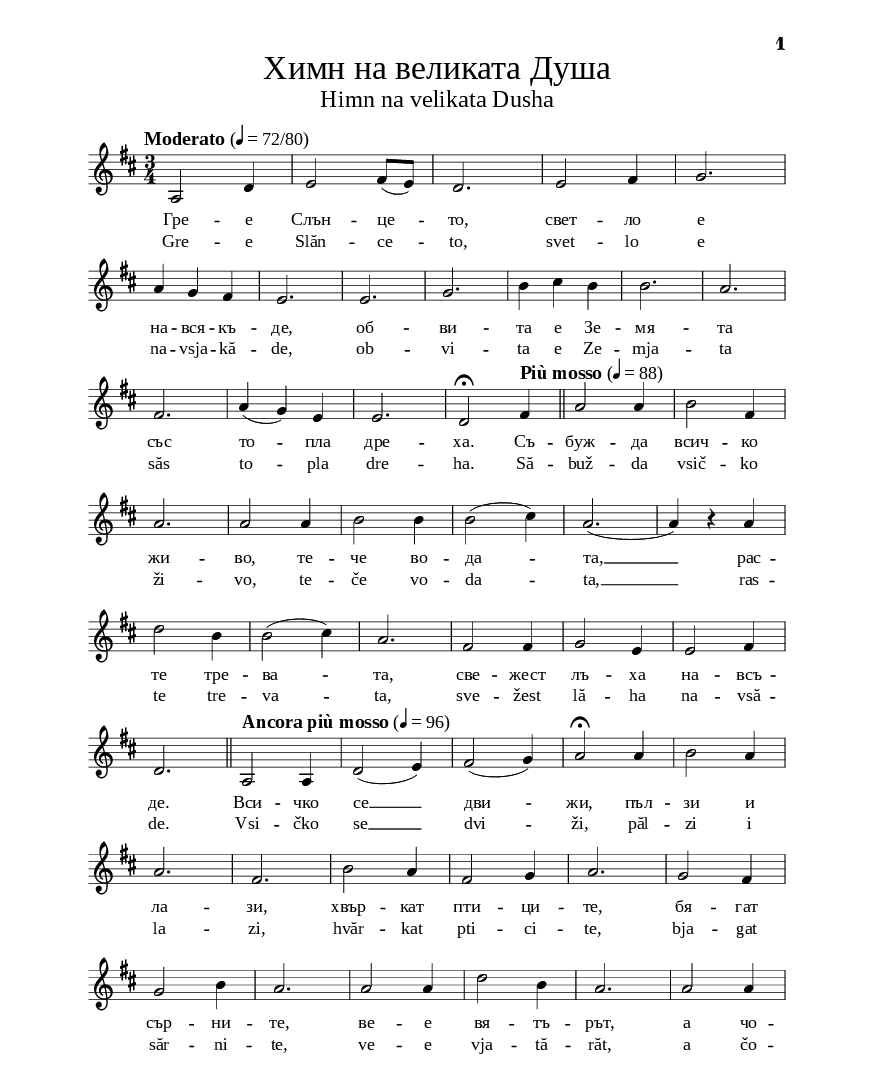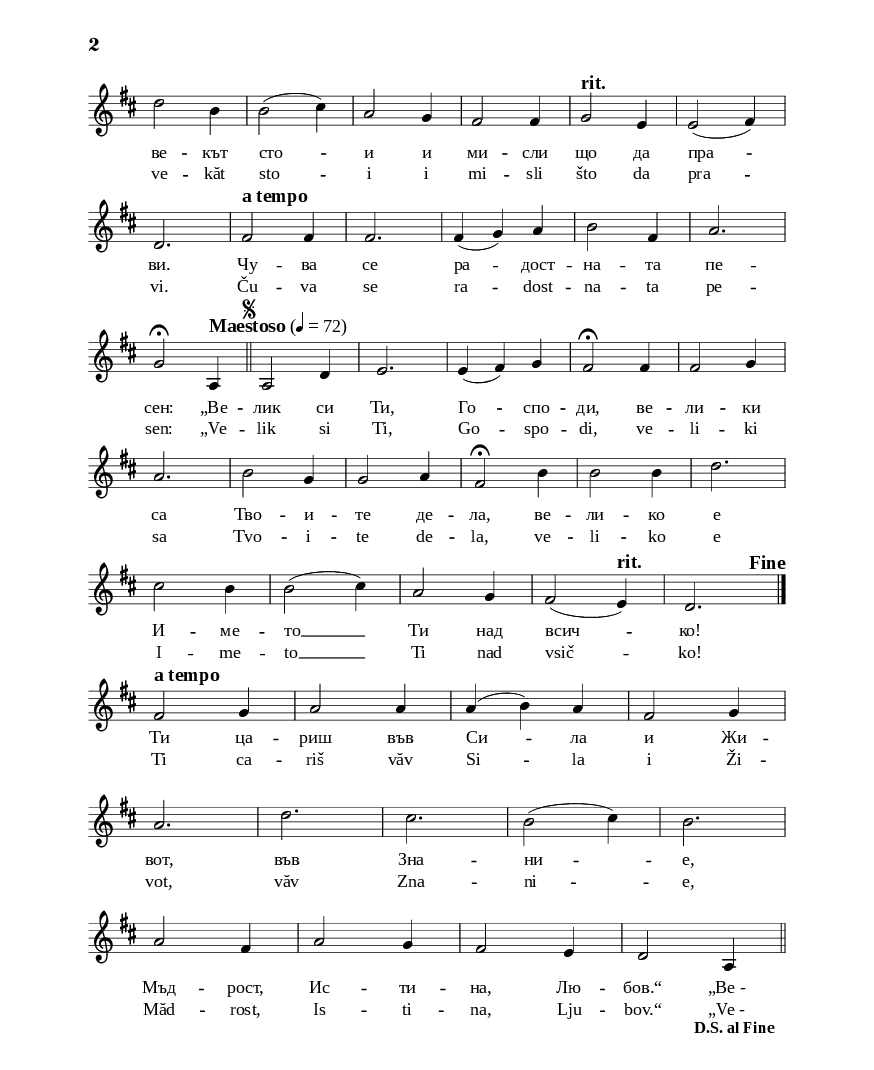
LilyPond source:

\version "2.24.2"

% include paper part and global functions
\include "include/globals.ily"

\bookpart {
   \label #'ref104
  \tocItem \markup "Химн на великата Душа – Himn na velikata Duša"
  \include "include/bookpart-paper.ily"
  \score {
    \include "include/score-layout.ily"


    \new Voice \absolute {
      \clef treble
      \key d \major
      \time 3/4
      \tempoFunc "Moderato" 4 "72/80"
      \autoBeamOff



      \autoBeamOff
      a2 d'4 | e'2 fis'8 [ (e'8) ]| d'2. | e'2 fis'4 | g'2. | \break

      a'4 g'4 fis'4 | e'2. | e'2. | g'2. | b'4 cis''4 b'4 | b'2. | a'2. | \break

      fis'2. | a'4 (g'4) e'4 | e'2. | d'2 \fermata
      \tempoFunc "Più mosso" 4 "88"
      fis'4  \bar "||" a'2 a'4 | b'2 fis'4 | \break

      a'2. | a'2 a'4 | b'2 b'4 | b'2 ( cis''4 ) | a'2. ( | a'4 ) r4 a'4 | \break

      d''2 b'4 | b'2 ( cis''4 ) | a'2. | fis'2 fis'4  | g'2 e'4 | e'2 fis'4 | \break

      d'2.  \bar "||"
       \tempoFunc "Ancora più mosso" 4 "96"

      a2 a4 | d'2 ( e'4 ) | fis'2 ( g'4 ) | a'2 \fermata a'4 | b'2 a'4 | \break

      a'2. | fis'2. |
     
      b'2 a'4 | fis'2 g'4 | a'2. | g'2 fis'4 | \break

      g'2 b'4 | a'2. | a'2 a'4 | d''2 b'4 | a'2. | a'2 a'4 | \break

      d''2 b'4 | b'2 ( cis''4 ) | a'2 g'4 |fis'2  fis'4 |
      \tempo "rit." g'2  e'4 | e'2 ( fis'4 ) | \break
      d'2. | \tempo "a tempo" fis'2 fis'4 | fis'2. | fis'4 ( g'4 )  a'4 | b'2 fis'4 |a'2.   \break
      | % 61
      g'2 ^\fermata  \tempoFunc "Maestoso" 4 "72" a4 \mark \markup {\small \musicglyph "scripts.segno" }  \bar "||"
      a2  d'4 | % 63
      e'2. | % 64
      e'4 (  fis'4 )  g'4 | % 65
      fis'2 ^\fermata  fis'4 | % 66
      fis'2  g'4 \break | % 67
      a'2. | % 68
      b'2  g'4 | % 69
      g'2  a'4 |
      fis'2 ^\fermata  b'4 | % 71
      b'2  b'4 | % 72
      d''2. \break | % 73
      cis''2  b'4 | % 74
      b'2 (  cis''4 ) | % 75
      a'2  g'4 | % 76
      fis'2 ( \tempo "rit." e'4 )  | % 77
      \tempo "              Fine" d'2. \bar "|."
      \break | % 78
      \tempo "a tempo" fis'2 g'4 | % 79
      a'2  a'4 |
      a'4 (  b'4 )  a'4 | % 81
      fis'2  g'4 \break | % 82
      a'2. | % 83
      d''2. | % 84
      cis''2. | % 85
      b'2 (  cis''4 ) | % 86
      b'2. \break | % 87
      a'2  fis'4 | % 88
      a'2  g'4 | % 89
      fis'2  e'4 |
      d'2  a4 | \bar "||"
    }

    \addlyrics {
      Гре -- е Слън -- це -- то, свет -- ло е

      на -- вся -- къ -- де,  об -- ви -- та е Зе -- мя -- та със то -- пла дре -- ха.

      Съ -- буж -- да всич  --  ко жи -- во,

      те -- че во -- да -- та, __ рас -- те тре -- ва -- та,

      све -- жест лъ -- ха на -- всъ -- де.

      Вси -- чко се __ дви -- жи, пъл -- зи и ла -- зи,

      хвър -- кат пти -- ци -- те, бя -- гат сър -- ни -- те,

      ве -- е вя -- тъ -- рът, а чо -- ве -- кът сто -- и

      и ми -- сли що да пра -- ви.

      Чу -- ва се ра -- дост -- на -- та пе -- сен:

      „Ве -- лик си Ти, Го -- спо -- ди,

      ве -- ли -- ки са Тво -- и -- те де -- ла,

      ве -- ли -- ко е И -- ме -- то __ Ти над всич -- ко!

      Ти ца -- риш във Си -- ла и Жи -- вот,

      във Зна -- ни -- е, Мъд -- рост,

      Ис -- ти -- на, Лю -- бов.“ "„Ве - "

    }
    \addlyrics {
      Gre -- e Slăn -- ce -- to, svet -- lo e

      na -- vsja -- kă -- de,  ob -- vi -- ta e Ze -- mja -- ta săs to -- pla dre -- ha.

      Să -- buž -- da vsič  --  ko ži -- vo,

      te -- če vo -- da -- ta, __ ras -- te tre -- va -- ta,

      sve -- žest lă -- ha na -- vsă -- de.

      Vsi -- čko se __ dvi -- ži, păl -- zi i la -- zi,

      hvăr -- kat pti -- ci -- te, bja -- gat săr -- ni -- te,

      ve -- e vja -- tă -- răt, a čo -- ve -- kăt sto -- i

      i mi -- sli što da pra -- vi.

      Ču -- va se ra -- dost -- na -- ta pe -- sen:

      „Ve -- lik si Ti, Go -- spo -- di,

      ve -- li -- ki sa Tvo -- i -- te de -- la,

      ve -- li -- ko e I -- me -- to __ Ti nad vsič -- ko!

      Ti ca -- riš văv Si -- la i Ži -- vot,

      văv Zna -- ni -- e, Măd -- rost,

      Is -- ti -- na, Lju -- bov.“ "„Ve - "

    }


    \header {
      title = \titleFunc "Химн на великата Душа" "Himn na velikata Dusha"
    }

    \midi{}

  } % score

  \markup \dc-one "D.S. al Fine"
  %

  % include foreign translation(s) of the song

  \pageBreak
  \version "2.24.4"

\markup \fill-line { \fontsize #deTitleFontSize "Hymne an die große Seele" }
\markup \null
\markup \null
\markup \abs-fontsize #11 \override #`(baseline-skip . ,bgCoupletBaselineSkip) {
  \fill-line {
    \hspace #0.1
    \column {
      \line {
        \bold "  "
        \column {
          "Die Sonne scheint, hell ist es überall,"
          "die Erde ist in ein warmes Gewand gehüllt."
          "Sie erweckt alles Lebendige;"
          "das Wasser fließt, das Gras sprießt,"
          "ein frischer Windhauch weht überall."
        }
      }
      \vspace #1
      \line {
        \bold "  "
        \column {
          "Alles bewegt sich, kriecht und krabbelt."
          "Die Vögel flattern, die Rehe laufen"
          "und der Wind weht und der Mensch steht still"
          "und denkt nach, was er tun soll."
        }
      }
      \vspace #1
      \line {
        \bold "  "
        \column {
          "Es erklingt ein fröhliches Lied:"
          "„Groß bist Du, oh Herr, groß sind Deine Werke,"
          "groß ist Dein Name über allem!“"
          "Du herrschst in der Kraft und im Leben,"
          "im Wissen, in der Weisheit, der Wahrheit und der Liebe."
          "Groß bist Du, oh Herr, groß sind Deine Werke,"
          "groß ist Dein Name über allem!“"
        }
      }
    }\hspace #0.1
  }
}


} % bookpart
